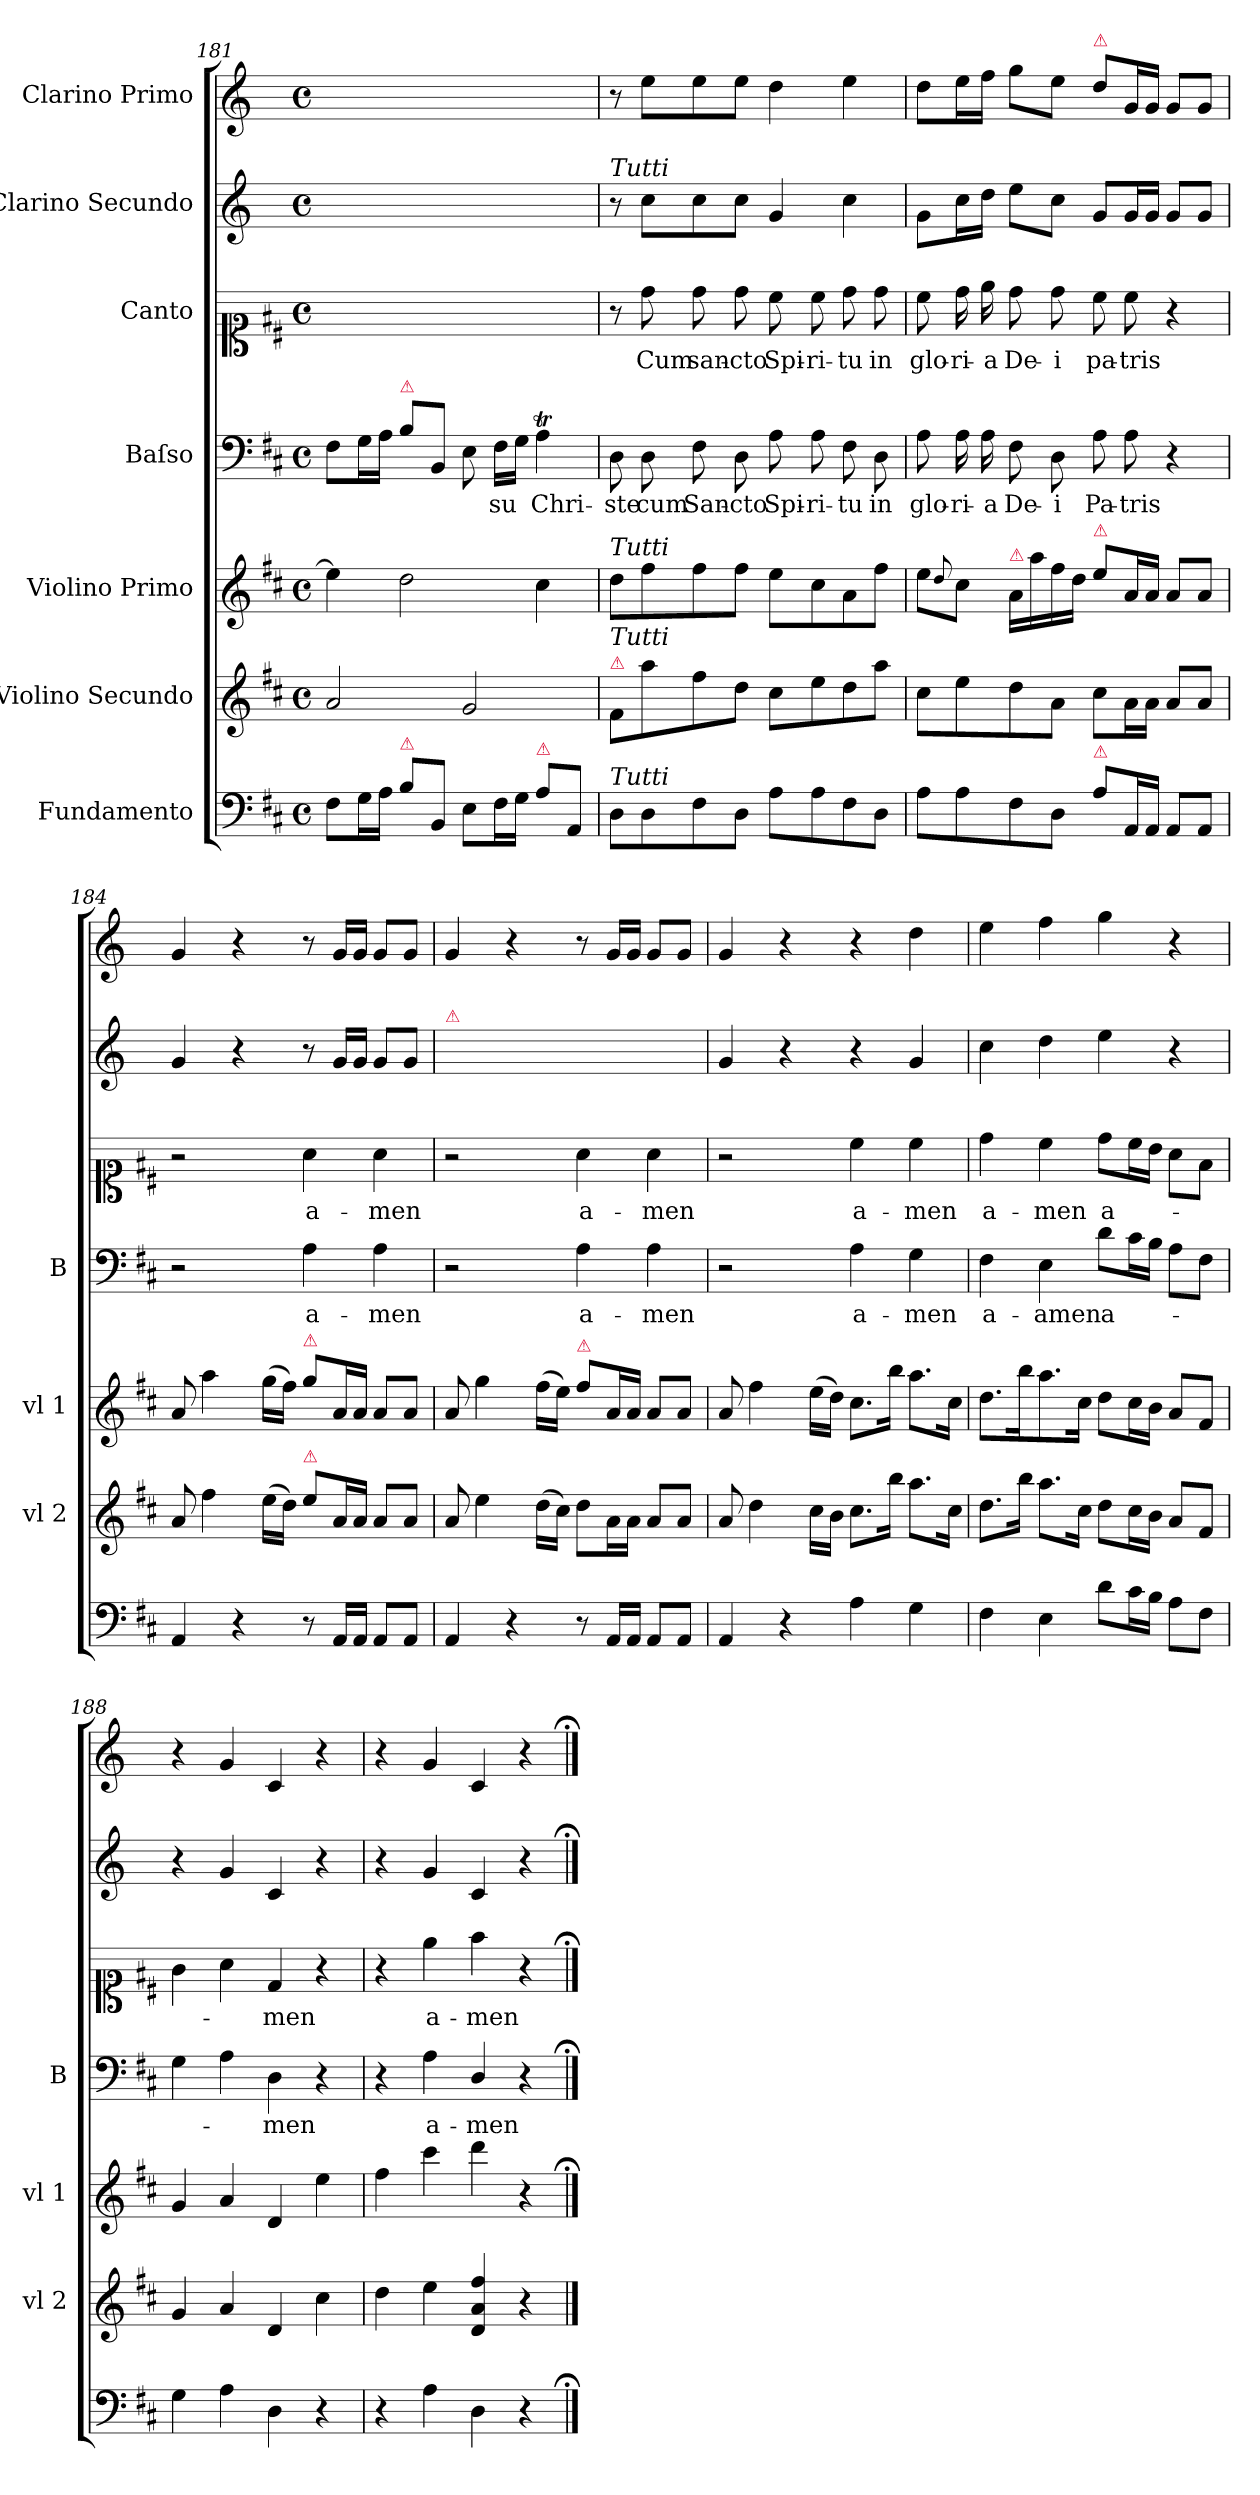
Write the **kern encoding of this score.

**kern	**kern	**kern	**kern	**text	**kern	**text	**kern	**kern
*part7	*part6	*part5	*part4	*part4	*part3	*part3	*part2	*part1
*staff7	*staff6	*staff5	*staff4	*staff4	*staff3	*staff3	*staff2	*staff1
*I"Fundamento	*I"Violino Secundo	*I"Violino Primo	*I"Baſso	*	*I"Canto	*	*I"Clarino Secundo	*I"Clarino Primo
*	*I'vl 2	*I'vl 1	*I'B	*	*	*	*	*
*clefF4	*clefG2	*clefG2	*clefF4	*	*clefC1	*	*clefG2	*clefG2
*	*	*	*	*	*	*	*ITrd-1c-2	*ITrd-1c-2
*k[f#c#]	*k[f#c#]	*k[f#c#]	*k[f#c#]	*	*k[f#c#]	*	*k[f#c#]	*k[f#c#]
*M4/4	*M4/4	*M4/4	*M4/4	*	*M4/4	*	*M4/4	*M4/4
*met(c)	*met(c)	*met(c)	*met(c)	*	*met(c)	*	*met(c)	*met(c)
=181	=181	=181	=181	=181	=181	=181	=181	=181
8F#\L	2a/	4ee\]	8F#\L	.	1ryy	.	1ryy	1ryy
16G\L	.	.	16G\L	.	.	.	.	.
16A\JJ	.	.	16A\JJ	.	.	.	.	.
!	!	!	!LO:TX:a:color=crimson:t=⚠	!	!	!	!	!
!LO:TX:a:color=crimson:t=⚠	!	!	!	!	!	!	!	!
8B\L	.	2dd\	8B\L	.	.	.	.	.
8BB/J	.	.	8BB/J	.	.	.	.	.
8E\L	2g/	.	8E\	.	.	.	.	.
16F#\L	.	.	16F#\LL	-su	.	.	.	.
16G\JJ	.	.	16G\JJ	.	.	.	.	.
!LO:TX:a:color=crimson:t=⚠	!	!	!	!	!	!	!	!
8A\L	.	4cc#\	4AT\	Chri-	.	.	.	.
8AA/J	.	.	.	.	.	.	.	.
=182	=182	=182	=182	=182	=182	=182	=182	=182
!	!	!	!	!	!	!	!LO:TX:a:i:t=Tutti	!
!	!	!LO:TX:a:i:t=Tutti	!	!	!	!	!	!
!	!LO:TX:a:color=crimson:t=⚠	!	!	!	!	!	!	!
!	!LO:TX:a:i:t=Tutti	!	!	!	!	!	!	!
!LO:TX:a:i:t=Tutti	!	!	!	!	!	!	!	!
8D\L	8f#/L	8dd\L	8D\	-ste	8r	.	8r	8r
8D\	8aa\	8ff#\	8D\	cum	8dd\	Cum	8dd\L	8ff#\L
8F#\	8ff#\	8ff#\	8F#\	San-	8dd\	san-	8dd\	8ff#\
8D\J	8dd\J	8ff#\J	8D\	-cto	8dd\	-cto	8dd\J	8ff#\J
8A\L	8cc#\L	8ee\L	8A\	Spi-	8cc#\	Spi-	4a/	4ee\
8A\	8ee\	8cc#\	8A\	-ri-	8cc#\	-ri-	.	.
8F#\	8dd\	8a\	8F#\	-tu	8dd\	-tu	4dd\	4ff#\
8D\J	8aa\J	8ff#\J	8D\	in	8dd\	in	.	.
=183	=183	=183	=183	=183	=183	=183	=183	=183
8A\L	8cc#\L	8ee\L	8A\	glo-	8cc#\	glo-	8a\L	8ee\L
.	.	8qqdd/	.	.	.	.	.	.
8A\	8ee\	8cc#\J	16A\	-ri-	16dd\	-ri-	16dd\L	16ff#\L
.	.	.	16A\	-a	16ee\	-a	16ee\JJ	16gg\JJ
!	!	!LO:TX:a:color=crimson:t=⚠	!	!	!	!	!	!
8F#\	8dd\	16a/LL	8F#\	De-	8dd\	De-	8ff#\L	8aa\L
.	.	16aa\	.	.	.	.	.	.
8D\J	8a\J	16ff#\	8D\	-i	8dd\	-i	8dd\J	8ff#\J
.	.	16dd\JJ	.	.	.	.	.	.
!	!	!	!	!	!	!	!	!LO:TX:a:color=crimson:t=⚠
!	!	!LO:TX:a:color=crimson:t=⚠	!	!	!	!	!	!
!LO:TX:a:color=crimson:t=⚠	!	!	!	!	!	!	!	!
8A\L	8cc#\L	8ee\L	8A\	Pa-	8cc#\	pa-	8a/L	8ee\L
16AA/L	16a\L	16a/L	8A\	-tris	8cc#\	-tris	16a/L	16a/L
16AA/JJ	16a\JJ	16a/JJ	.	.	.	.	16a/JJ	16a/JJ
8AA/L	8a/L	8a/L	4r	.	4r	.	8a/L	8a/L
8AA/J	8a/J	8a/J	.	.	.	.	8a/J	8a/J
=184	=184	=184	=184	=184	=184	=184	=184	=184
4AA/	8a/	8a/	2r	.	2r	.	4a/	4a/
.	4ff#\	4aa\	.	.	.	.	.	.
4r	.	.	.	.	.	.	4r	4r
.	(>16ee\LL	(>16gg\LL	.	.	.	.	.	.
.	16dd\JJ)	16ff#\JJ)	.	.	.	.	.	.
!	!	!LO:TX:a:color=crimson:t=⚠	!	!	!	!	!	!
!	!LO:TX:a:color=crimson:t=⚠	!	!	!	!	!	!	!
8r	8ee\L	8gg\L	4A\	a-	4a\	a-	8r	8r
16AA/LL	16a/L	16a/L	.	.	.	.	16a/LL	16a/LL
16AA/JJ	16a/JJ	16a/JJ	.	.	.	.	16a/JJ	16a/JJ
8AA/L	8a/L	8a/L	4A\	-men	4a\	-men	8a/L	8a/L
8AA/J	8a/J	8a/J	.	.	.	.	8a/J	8a/J
=185	=185	=185	=185	=185	=185	=185	=185	=185
!	!	!	!	!	!	!	!LO:TX:a:color=crimson:t=⚠	!
4AA/	8a/	8a/	2r	.	2r	.	1ryy	4a/
.	4ee\	4gg\	.	.	.	.	.	.
4r	.	.	.	.	.	.	.	4r
.	(>16dd\LL	(>16ff#\LL	.	.	.	.	.	.
.	16cc#\JJ)	16ee\JJ)	.	.	.	.	.	.
!	!	!LO:TX:a:color=crimson:t=⚠	!	!	!	!	!	!
!	!	!	!	!LO:LY:i	!	!	!	!
8r	8dd\L	8ff#\L	4A\	a-	4a\	a-	.	8r
16AA/LL	16a\L	16a/L	.	.	.	.	.	16a/LL
16AA/JJ	16a\JJ	16a/JJ	.	.	.	.	.	16a/JJ
!	!	!	!	!LO:LY:i	!	!	!	!
8AA/L	8a/L	8a/L	4A\	-men	4a\	-men	.	8a/L
8AA/J	8a/J	8a/J	.	.	.	.	.	8a/J
=186	=186	=186	=186	=186	=186	=186	=186	=186
4AA/	8a/	8a/	2r	.	2r	.	4a/	4a/
.	4dd\	4ff#\	.	.	.	.	.	.
4r	.	.	.	.	.	.	4r	4r
.	16cc#\LL	(>16ee\LL	.	.	.	.	.	.
.	16b\JJ	16dd\JJ)	.	.	.	.	.	.
!	!	!	!	!LO:LY:i	!	!	!	!
4A\	8.cc#\L	8.cc#\L	4A\	a-	4cc#\	a-	4r	4r
.	16bb\Jk	16bb\Jk	.	.	.	.	.	.
!	!	!	!	!LO:LY:i	!	!	!	!
4G\	8.aa\L	8.aa\L	4G\	-men	4cc#\	-men	4a/	4ee\
.	16cc#\Jk	16cc#\Jk	.	.	.	.	.	.
=187	=187	=187	=187	=187	=187	=187	=187	=187
4F#\	8.dd\L	8.dd\L	4F#\	a-	4dd\	a-	4dd\	4ff#\
.	16bb\Jk	16bb\K	.	.	.	.	.	.
4E\	8.aa\L	8.aa\	4E\	-amen	4cc#\	-men	4ee\	4gg\
.	16cc#\Jk	16cc#\Jk	.	.	.	.	.	.
8d\L	8dd\L	8dd\L	8d\L	a-	8dd\L	a-	4ff#\	4aa\
16c#\L	16cc#\L	16cc#\L	16c#\L	.	16cc#\L	.	.	.
16B\JJ	16b\JJ	16b\JJ	16B\JJ	.	16b\JJ	.	.	.
8A\L	8a/L	8a/L	8A\L	.	8a\L	.	4r	4r
8F#\J	8f#/J	8f#/J	8F#\J	.	8f#\J	.	.	.
=188	=188	=188	=188	=188	=188	=188	=188	=188
4G\	4g/	4g/	4G\	.	4g\	.	4r	4r
4A\	4a/	4a/	4A\	.	4a\	.	4a/	4a/
4D\	4d/	4d/	4D\	-men	4d/	-men	4d/	4d/
4r	4cc#\	4ee\	4r	.	4r	.	4r	4r
=189	=189	=189	=189	=189	=189	=189	=189	=189
4r	4dd\	4ff#\	4r	.	4r	.	4r	4r
4A\	4ee\	4ccc#\	4A\	a-	4ee\	a-	4a/	4a/
4D\	4d/ 4a/ 4ff#/	4ddd\	4D/	-men	4ff#\	-men	4d/	4d/
4r	4r	4r	4r	.	4r	.	4r	4r
==;	==	==;	==;	==;	==;	==;	==;	==;
*-	*-	*-	*-	*-	*-	*-	*-	*-
